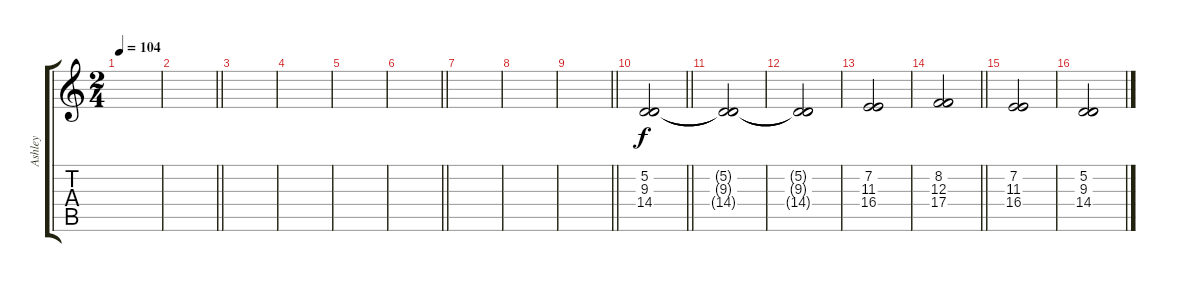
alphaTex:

\track ("Ashley" "Ashley") {instrument choiraahs}
\staff {score tabs}
\tuning (D4 A3 F3 C3 G2 D2) {hide}
\ts (2 4)
\tempo 104
\clef g2
\ks c
|
\barLineRight lightlight
|
|
|
|
\barLineRight lightlight
|
|
|
\barLineRight lightlight
|
\barLineRight lightlight
(5.2 9.3 14.4).2 |
(5.2{t} 9.3{t} 14.4{t}).2 |
(5.2{t} 9.3{t} 14.4{t}).2 |
(7.2 11.3 16.4).2 |
\barLineRight lightlight
(8.2 12.3 17.4).2 |
(7.2 11.3 16.4).2 |
(5.2 9.3 14.4).2
